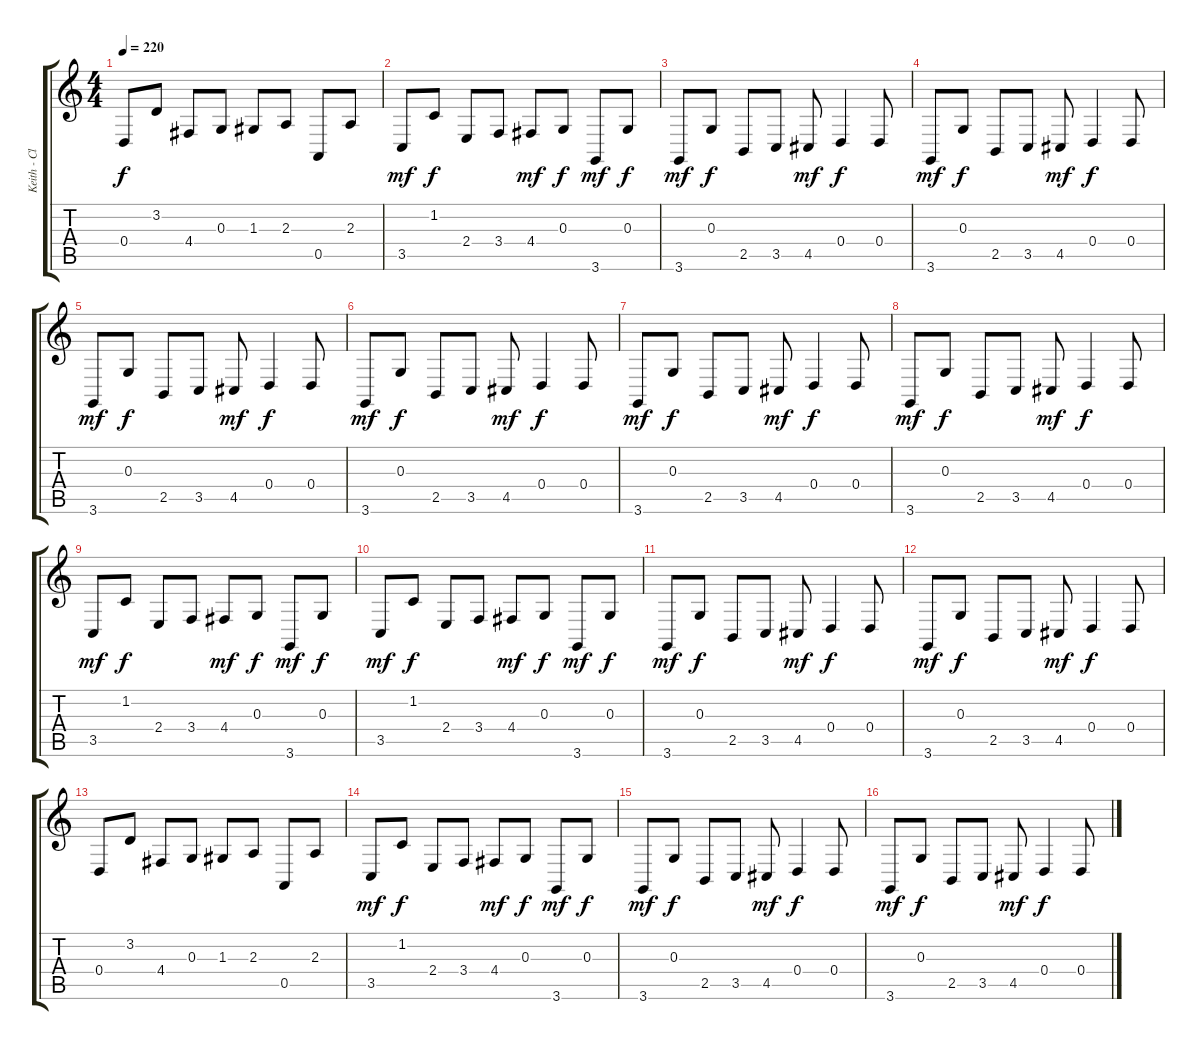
\track ("Keith - Clavinet LH" "Keith - Cl") {instrument clavinet}
\staff {score tabs}
\tuning (E4 B3 G3 D3 A2 E2) {hide}
\ts (4 4)
\tempo 220
\clef g2
\ks c
0.4.8{dy f} 3.2.8 4.4.8 0.3.8 1.3.8 2.3.8 0.5.8 2.3.8 |
3.5.8{dy mf} 1.2.8{dy f} 2.4.8 3.4.8 4.4.8{dy mf} 0.3.8{dy f} 3.6.8{dy mf} 0.3.8{dy f} |
3.6.8{dy mf} 0.3.8{dy f} 2.5.8 3.5.8 4.5.8{dy mf} 0.4.4{dy f} 0.4.8 |
3.6.8{dy mf} 0.3.8{dy f} 2.5.8 3.5.8 4.5.8{dy mf} 0.4.4{dy f} 0.4.8 |
3.6.8{dy mf} 0.3.8{dy f} 2.5.8 3.5.8 4.5.8{dy mf} 0.4.4{dy f} 0.4.8 |
3.6.8{dy mf} 0.3.8{dy f} 2.5.8 3.5.8 4.5.8{dy mf} 0.4.4{dy f} 0.4.8 |
3.6.8{dy mf} 0.3.8{dy f} 2.5.8 3.5.8 4.5.8{dy mf} 0.4.4{dy f} 0.4.8 |
3.6.8{dy mf} 0.3.8{dy f} 2.5.8 3.5.8 4.5.8{dy mf} 0.4.4{dy f} 0.4.8 |
3.5.8{dy mf} 1.2.8{dy f} 2.4.8 3.4.8 4.4.8{dy mf} 0.3.8{dy f} 3.6.8{dy mf} 0.3.8{dy f} |
3.5.8{dy mf} 1.2.8{dy f} 2.4.8 3.4.8 4.4.8{dy mf} 0.3.8{dy f} 3.6.8{dy mf} 0.3.8{dy f} |
3.6.8{dy mf} 0.3.8{dy f} 2.5.8 3.5.8 4.5.8{dy mf} 0.4.4{dy f} 0.4.8 |
3.6.8{dy mf} 0.3.8{dy f} 2.5.8 3.5.8 4.5.8{dy mf} 0.4.4{dy f} 0.4.8 |
0.4.8 3.2.8 4.4.8 0.3.8 1.3.8 2.3.8 0.5.8 2.3.8 |
3.5.8{dy mf} 1.2.8{dy f} 2.4.8 3.4.8 4.4.8{dy mf} 0.3.8{dy f} 3.6.8{dy mf} 0.3.8{dy f} |
3.6.8{dy mf} 0.3.8{dy f} 2.5.8 3.5.8 4.5.8{dy mf} 0.4.4{dy f} 0.4.8 |
3.6.8{dy mf} 0.3.8{dy f} 2.5.8 3.5.8 4.5.8{dy mf} 0.4.4{dy f} 0.4.8
